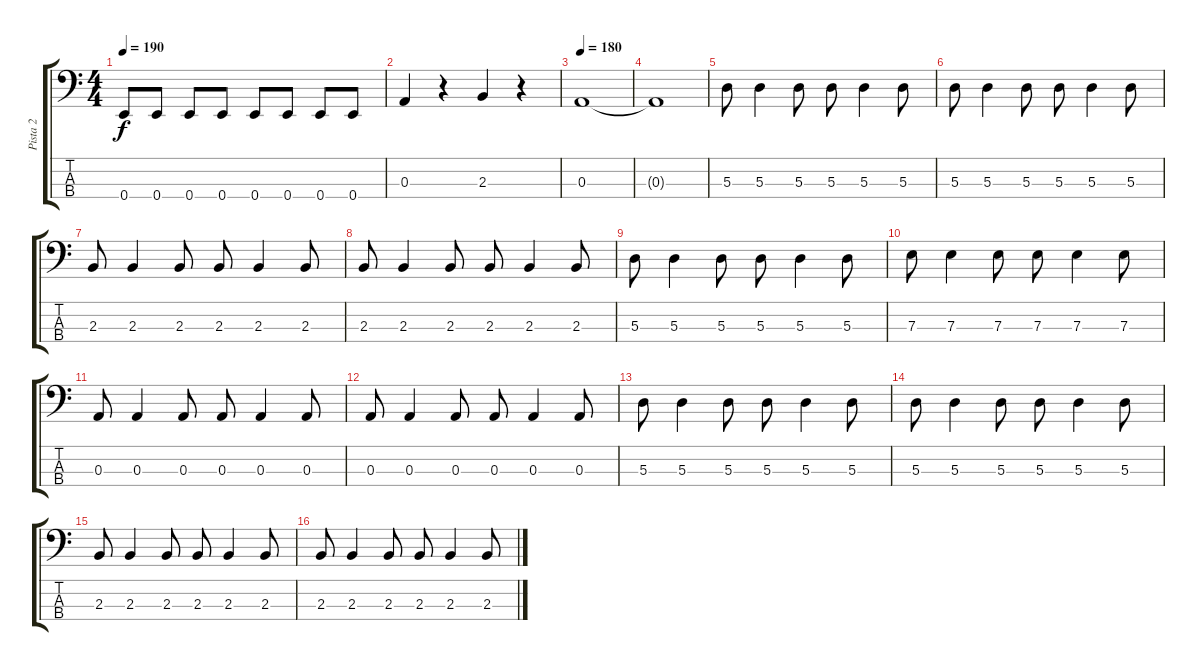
\track ("Pista 2" "Pista 2") {instrument electricbassfinger}
\staff {score tabs}
\tuning (G2 D2 A1 E1) {hide}
\ts (4 4)
\tempo 190
\clef f4
\ks c
0.4.8{dy f} 0.4.8 0.4.8 0.4.8 0.4.8 0.4.8 0.4.8 0.4.8 |
0.3.4 r.4 2.3.4 r.4 |
\tempo 180
0.3.1 |
0.3{t}.1 |
5.3.8 5.3.4 5.3.8 5.3.8 5.3.4 5.3.8 |
5.3.8 5.3.4 5.3.8 5.3.8 5.3.4 5.3.8 |
2.3.8 2.3.4 2.3.8 2.3.8 2.3.4 2.3.8 |
2.3.8 2.3.4 2.3.8 2.3.8 2.3.4 2.3.8 |
5.3.8 5.3.4 5.3.8 5.3.8 5.3.4 5.3.8 |
7.3.8 7.3.4 7.3.8 7.3.8 7.3.4 7.3.8 |
0.3.8 0.3.4 0.3.8 0.3.8 0.3.4 0.3.8 |
0.3.8 0.3.4 0.3.8 0.3.8 0.3.4 0.3.8 |
5.3.8 5.3.4 5.3.8 5.3.8 5.3.4 5.3.8 |
5.3.8 5.3.4 5.3.8 5.3.8 5.3.4 5.3.8 |
2.3.8 2.3.4 2.3.8 2.3.8 2.3.4 2.3.8 |
2.3.8 2.3.4 2.3.8 2.3.8 2.3.4 2.3.8
